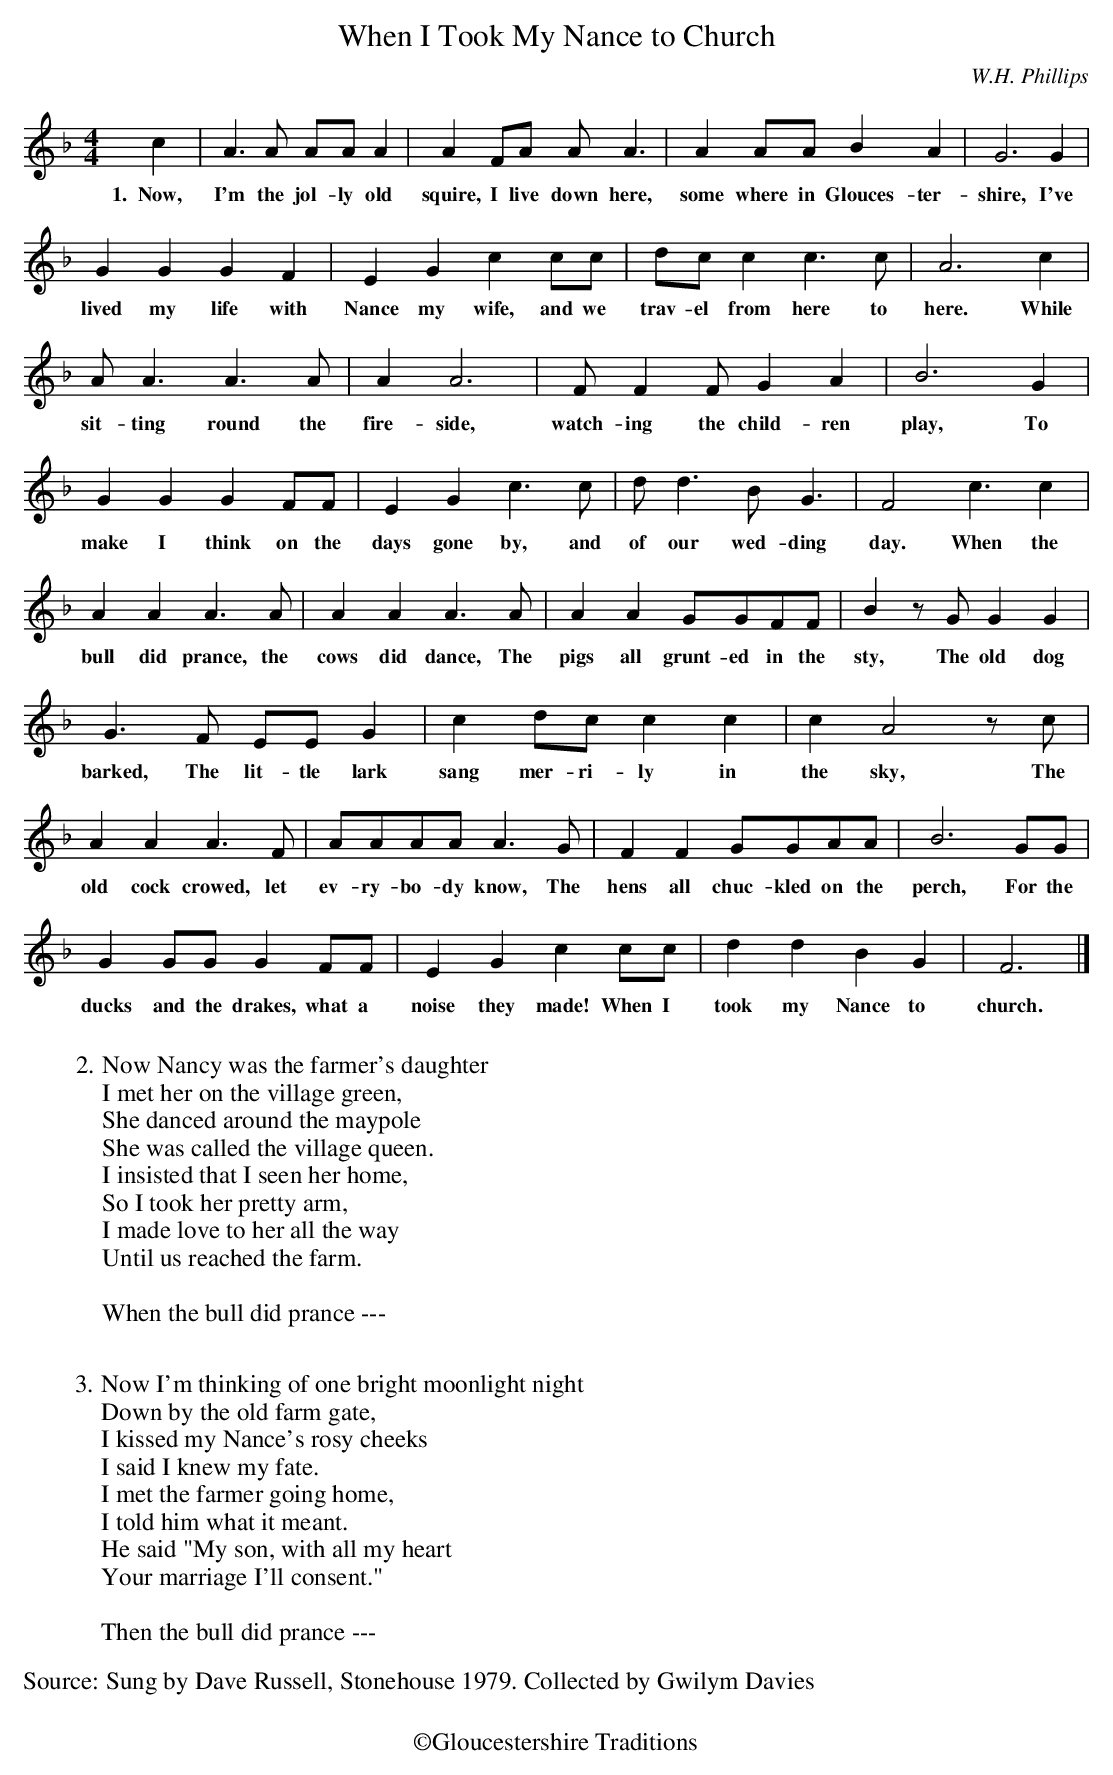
X:1
T:When I Took My Nance to Church
C:W.H. Phillips
M:4/4
L:1/4
K:F
c | A3/2A/2 A/2A/2A |A F/2A/2 A/2A3/2 | A A/2A/2 B A | G3G |
w:1.~~Now, I'm the jol-ly old squire, I live down here, some where in Glouces-ter-shire, I've
GGGF | EGcc/2c/2 | d/2c/2cc3/2c/2 | A3c|
w:lived my life with Nance my wife, and we trav-el from here to here. While
A/2A3/2A3/2A/2| AA3 | F/2FF/2GA | B3G |
w:sit-ting round the  fire-side, watch-ing the child-ren  play, To
GGGF/2F/2 | EGc3/2c/2 | d/2d3/2B/2G3/2 | F2c3/2c |
w:make  I  think on the days gone by, and of our wed-ding day. When the
AAA3/2A/2 | AAA3/2A/2 | AAG/2G/2F/2F/2 | Bz/2G/2 GG|
w:bull did prance, the cows did dance, The pigs all grunt-ed in the sty, The old dog
G3/2F/2 E/2E/2G | cd/2c/2cc |cA2z/2c/2 |
w:barked, The  lit-tle lark sang mer-ri-ly in the sky, The
AAA3/2F/2 | A/2A/2A/2A/2 A3/2 G/2 | FFG/2G/2A/2A/2 | B3G/2G/2|
w:old cock crowed,  let ev-ry-bo-dy know, The hens all chuc-kled on the perch, For the
GG/2G/2GF/2F/2 | EGcc/2c/2 | ddBG | F3 |]
w:ducks and the drakes, what a noise they made! When I took my Nance to church.
W:
W:2.Now Nancy was the farmer's daughter
W:I met her on the village green,
W:She danced around the maypole
W:She was called the village queen.
W:I insisted that I seen her home,
W:So I took her pretty arm,
W:I made love to her all the way
W:Until us reached the farm.
W:
W:When the bull did prance ---
W:
W:
W:3. Now I'm thinking of one bright moonlight night
W:Down by the old farm gate,
W:I kissed my Nance's rosy cheeks
W:I said I knew my fate.
W:I met the farmer going home,
W:I told him what it meant.
W:He said "My son, with all my heart
W:Your marriage I'll consent."
W:
W:Then the bull did prance ---
W:
